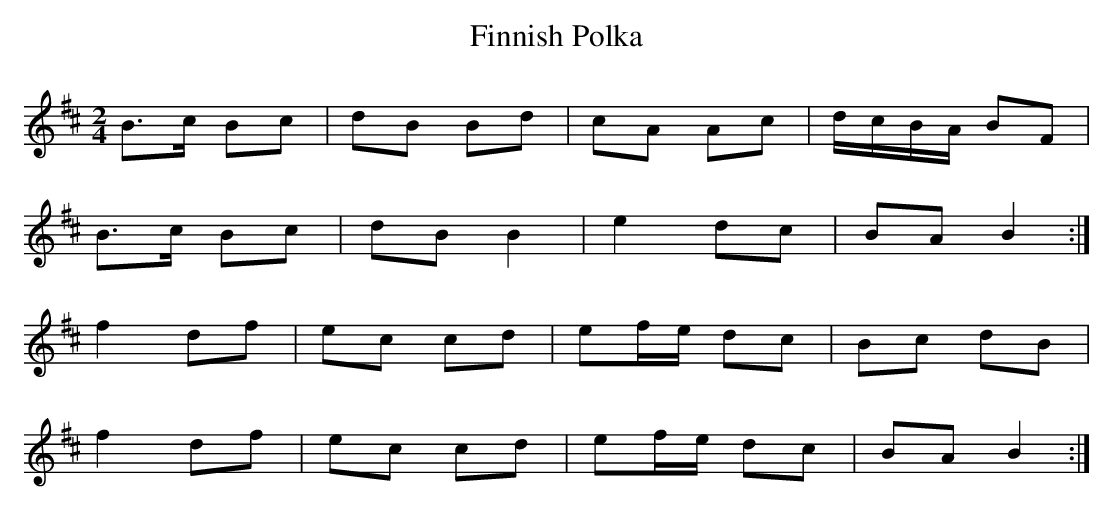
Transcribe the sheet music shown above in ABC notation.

X:1
T:Finnish Polka
M:2/4
L:1/8
K:B Minor
B>c Bc|dB Bd|cA Ac|d/c/B/A/ BF|!
B>c Bc|dB B2|e2 dc|BA B2:|!
f2 df|ec cd|ef/e/ dc|Bc dB|!
f2 df|ec cd|ef/e/ dc|BA B2:|!
